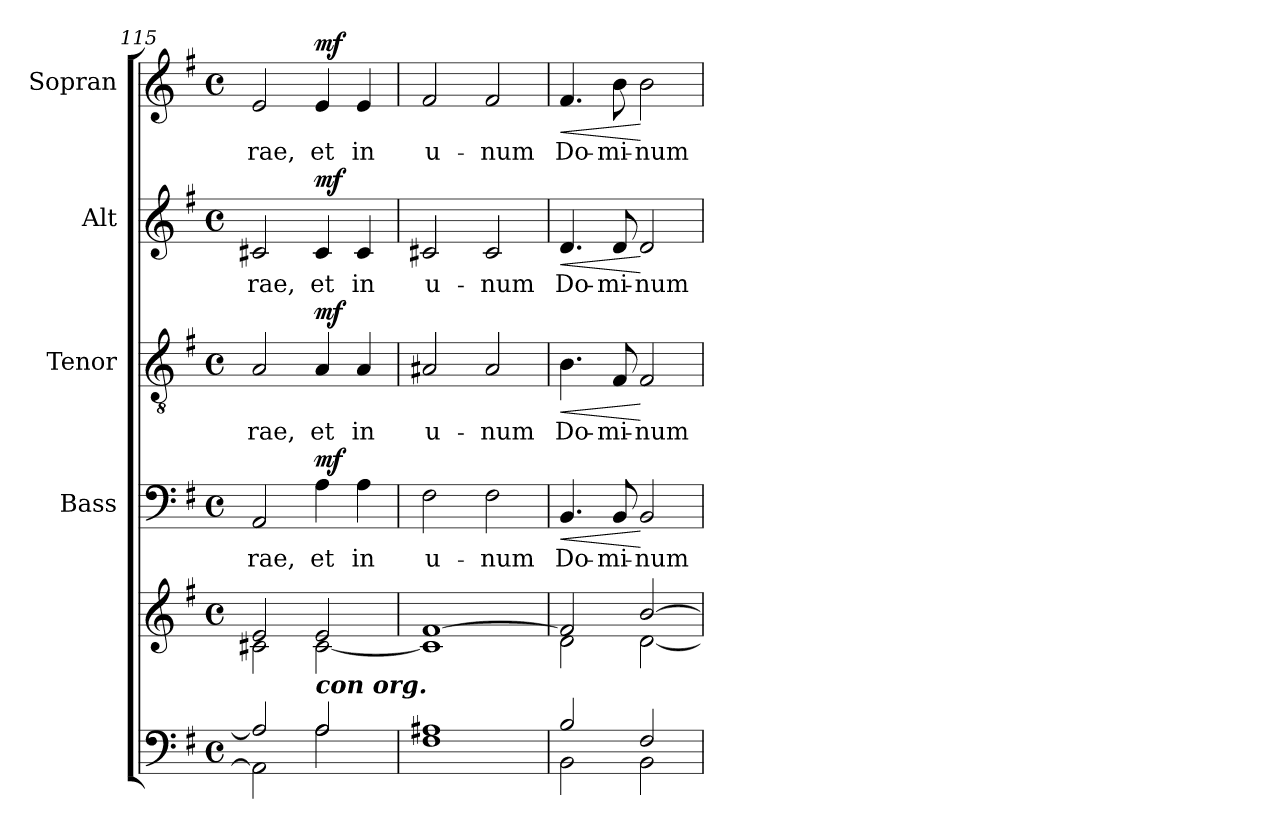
**kern	**kern	**kern	**text	**dynam	**kern	**text	**dynam	**kern	**text	**dynam	**kern	**text	**dynam
*part5	*part5	*part4	*part4	*part4	*part3	*part3	*part3	*part2	*part2	*part2	*part1	*part1	*part1
*staff6	*staff5	*staff4	*staff4	*staff4	*staff3	*staff3	*staff3	*staff2	*staff2	*staff2	*staff1	*staff1	*staff1
*	*	*I"Bass	*	*	*I"Tenor	*	*	*I"Alt	*	*	*I"Sopran	*	*
*	*	*I'B.	*	*	*I'T.	*	*	*I'A.	*	*	*I'S.	*	*
!!LO:LB:g=z
*clefF4	*clefG2	*clefF4	*	*	*clefGv2	*	*	*clefG2	*	*	*clefG2	*	*
*k[f#]	*k[f#]	*k[f#]	*	*	*k[f#]	*	*	*k[f#]	*	*	*k[f#]	*	*
*G:	*G:	*G:	*	*	*G:	*	*	*G:	*	*	*G:	*	*
*M4/4	*M4/4	*M4/4	*	*	*M4/4	*	*	*M4/4	*	*	*M4/4	*	*
*met(c)	*met(c)	*met(c)	*	*	*met(c)	*	*	*met(c)	*	*	*met(c)	*	*
=115	=115	=115	=115	=115	=115	=115	=115	=115	=115	=115	=115	=115	=115
*^	*^	*	*	*	*	*	*	*	*	*	*	*	*
!	!	!	!	!	!LO:LY:b	!	!	!LO:LY:b	!	!	!LO:LY:b	!	!	!LO:LY:b	!
2A/]	2AA\]	2e/	2c#X\	2AA/	-rae,	.	2A/	-rae,	.	2c#X/	-rae,	.	2e/	-rae,	.
!	!	!LO:TX:b:Bi:t=con org.	!	!	!	!	!	!	!	!	!	!	!	!	!
!	!	!	!	!	!LO:LY:b	!LO:DY:a	!	!LO:LY:b	!LO:DY:a	!	!LO:LY:b	!LO:DY:a	!	!LO:LY:b	!LO:DY:a
2A/	2A\	2e/	[<2c#\	4A\	et	mf	4A/	et	mf	4c#/	et	mf	4e/	et	mf
!	!	!	!	!	!LO:LY:b	!	!	!LO:LY:b	!	!	!LO:LY:b	!	!	!LO:LY:b	!
.	.	.	.	4A\	in	.	4A/	in	.	4c#/	in	.	4e/	in	.
=116	=116	=116	=116	=116	=116	=116	=116	=116	=116	=116	=116	=116	=116	=116	=116
!	!	!	!	!	!LO:LY:b	!	!	!LO:LY:b	!	!	!LO:LY:b	!	!	!LO:LY:b	!
1A#X	1F#	[>1f#	1c#]	2F#\	u-	.	2A#X/	u-	.	2c#X/	u-	.	2f#/	u-	.
!	!	!	!	!	!LO:LY:b	!	!	!LO:LY:b	!	!	!LO:LY:b	!	!	!LO:LY:b	!
.	.	.	.	2F#\	-num	.	2A#/	-num	.	2c#/	-num	.	2f#/	-num	.
=117	=117	=117	=117	=117	=117	=117	=117	=117	=117	=117	=117	=117	=117	=117	=117
!	!	!	!	!	!LO:LY:b	!LO:HP:b	!	!LO:LY:b	!LO:HP:b	!	!LO:LY:b	!LO:HP:b	!	!LO:LY:b	!LO:HP:b
2B/	2BB\	2f#/]	2d\	4.BB/	Do-	<	4.B\	Do-	<	4.d/	Do-	<	4.f#/	Do-	<
!	!	!	!	!	!LO:LY:b	!	!	!LO:LY:b	!	!	!LO:LY:b	!	!	!LO:LY:b	!
.	.	.	.	8BB/	-mi-	.	8F#/	-mi-	.	8d/	-mi-	.	8b\	-mi-	.
!	!	!	!	!	!LO:LY:b	!	!	!LO:LY:b	!	!	!LO:LY:b	!	!	!LO:LY:b	!
2F#/	2BB\	[>2b/	[<2d\	2BB/	-num	[	2F#/	-num	[	2d/	-num	[	2b\	-num	[
*v	*v	*	*	*	*	*	*	*	*	*	*	*	*	*	*
*	*v	*v	*	*	*	*	*	*	*	*	*	*	*	*
=	=	=	=	=	=	=	=	=	=	=	=	=	=
*-	*-	*-	*-	*-	*-	*-	*-	*-	*-	*-	*-	*-	*-
